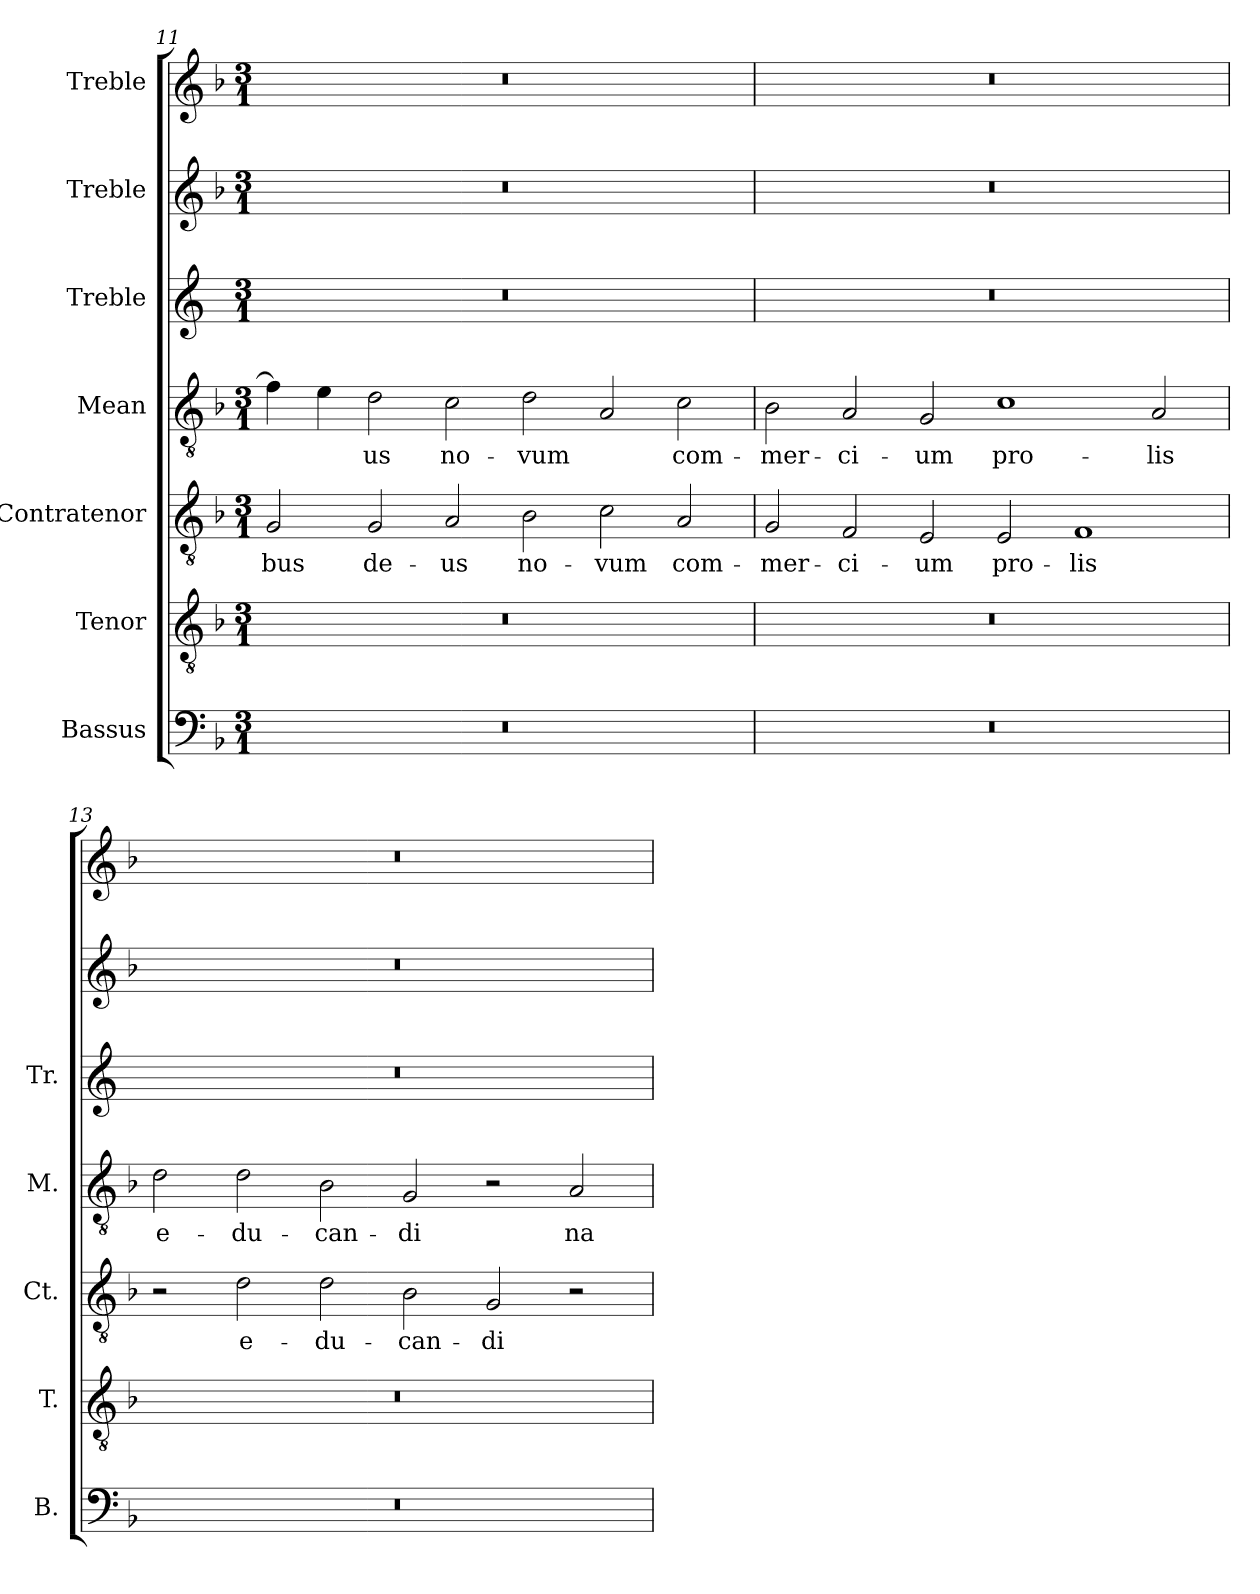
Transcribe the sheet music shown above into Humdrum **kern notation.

**kern	**kern	**kern	**text	**kern	**text	**kern	**kern	**kern
*part7	*part6	*part5	*part5	*part4	*part4	*part3	*part2	*part1
*staff7	*staff6	*staff5	*staff5	*staff4	*staff4	*staff3	*staff2	*staff1
*I"Bassus	*I"Tenor	*I"Contratenor	*	*I"Mean	*	*I"Treble	*I"Treble	*I"Treble
*I'B.	*I'T.	*I'Ct.	*	*I'M.	*	*I'Tr.	*	*
*clefF4	*clefGv2	*clefGv2	*	*clefGv2	*	*clefG2	*clefG2	*clefG2
*	*ITrd7c12	*ITrd7c12	*	*ITrd7c12	*	*	*	*
*k[b-]	*k[b-]	*k[b-]	*	*k[b-]	*	*k[]	*k[b-]	*k[b-]
*F:	*F:	*F:	*	*F:	*	*	*F:	*F:
*M3/1	*M3/1	*M3/1	*	*M3/1	*	*M3/1	*M3/1	*M3/1
=11	=11	=11	=11	=11	=11	=11	=11	=11
!LO:N:vis=1	!LO:N:vis=1	!	!	!	!	!	!	!
!	!	!	!LO:LY:b:color=#000000	!	!	!LO:N:vis=1	!LO:N:vis=1	!LO:N:vis=1
0.r	0.r	2GGi/	-bus	4Fi\]	.	0.r	0.r	0.r
.	.	.	.	4Ei\	.	.	.	.
!	!	!	!LO:LY:b:color=#000000	!	!	!	!	!
!	!	!	!	!	!LO:LY:b:color=#000000	!	!	!
.	.	2GGi/	de-	2Di\	-us	.	.	.
!	!	!	!LO:LY:b:color=#000000	!	!	!	!	!
!	!	!	!	!	!LO:LY:b:color=#000000	!	!	!
.	.	2AAi/	-us	2Ci\	no-	.	.	.
!	!	!	!LO:LY:b:color=#000000	!	!	!	!	!
!	!	!	!	!	!LO:LY:b:color=#000000	!	!	!
.	.	2BB-i\	no-	2Di\	-vum	.	.	.
!	!	!	!LO:LY:b:color=#000000	!	!	!	!	!
.	.	2Ci\	-vum	2AAi/	.	.	.	.
!	!	!	!LO:LY:b:color=#000000	!	!	!	!	!
!	!	!	!	!	!LO:LY:b:color=#000000	!	!	!
.	.	2AAi/	com-	2Ci\	com-	.	.	.
!!LO:LB:g=z
=12`	=12`	=12`	=12`	=12`	=12`	=12`	=12`	=12`
!LO:N:vis=1	!LO:N:vis=1	!	!	!	!	!	!	!
!	!	!	!LO:LY:b:color=#000000	!	!	!	!	!
!	!	!	!	!	!LO:LY:b:color=#000000	!LO:N:vis=1	!LO:N:vis=1	!LO:N:vis=1
0.r	0.r	2GGi/	-mer-	2BB-i\	-mer-	0.r	0.r	0.r
!	!	!	!LO:LY:b:color=#000000	!	!	!	!	!
!	!	!	!	!	!LO:LY:b:color=#000000	!	!	!
.	.	2FFi/	-ci-	2AAi/	-ci-	.	.	.
!	!	!	!LO:LY:b:color=#000000	!	!	!	!	!
!	!	!	!	!	!LO:LY:b:color=#000000	!	!	!
.	.	2EEi/	-um	2GGi/	-um	.	.	.
!	!	!	!LO:LY:b:color=#000000	!	!	!	!	!
!	!	!	!	!	!LO:LY:b:color=#000000	!	!	!
.	.	2EEi/	pro-	1Ci	pro-	.	.	.
!	!	!	!LO:LY:b:color=#000000	!	!	!	!	!
.	.	1FFi	-lis	.	.	.	.	.
!	!	!	!	!	!LO:LY:b:color=#000000	!	!	!
.	.	.	.	2AAi/	-lis	.	.	.
=13`	=13`	=13`	=13`	=13`	=13`	=13`	=13`	=13`
!LO:N:vis=1	!LO:N:vis=1	!	!	!	!	!	!	!
!	!	!	!	!	!LO:LY:b:color=#000000	!LO:N:vis=1	!LO:N:vis=1	!LO:N:vis=1
0.r	0.r	2r	.	2Di\	e-	0.r	0.r	0.r
!	!	!	!LO:LY:b:color=#000000	!	!	!	!	!
!	!	!	!	!	!LO:LY:b:color=#000000	!	!	!
.	.	2Di\	e-	2Di\	-du-	.	.	.
!	!	!	!LO:LY:b:color=#000000	!	!	!	!	!
!	!	!	!	!	!LO:LY:b:color=#000000	!	!	!
.	.	2Di\	-du-	2BB-i\	-can-	.	.	.
!	!	!	!LO:LY:b:color=#000000	!	!	!	!	!
!	!	!	!	!	!LO:LY:b:color=#000000	!	!	!
.	.	2BB-i\	-can-	2GGi/	-di	.	.	.
!	!	!	!LO:LY:b:color=#000000	!	!	!	!	!
.	.	2GGi/	-di	2r	.	.	.	.
!	!	!	!	!	!LO:LY:b:color=#000000	!	!	!
.	.	2r	.	2AAi/	na-	.	.	.
=`	=`	=`	=`	=`	=`	=`	=`	=`
*-	*-	*-	*-	*-	*-	*-	*-	*-
